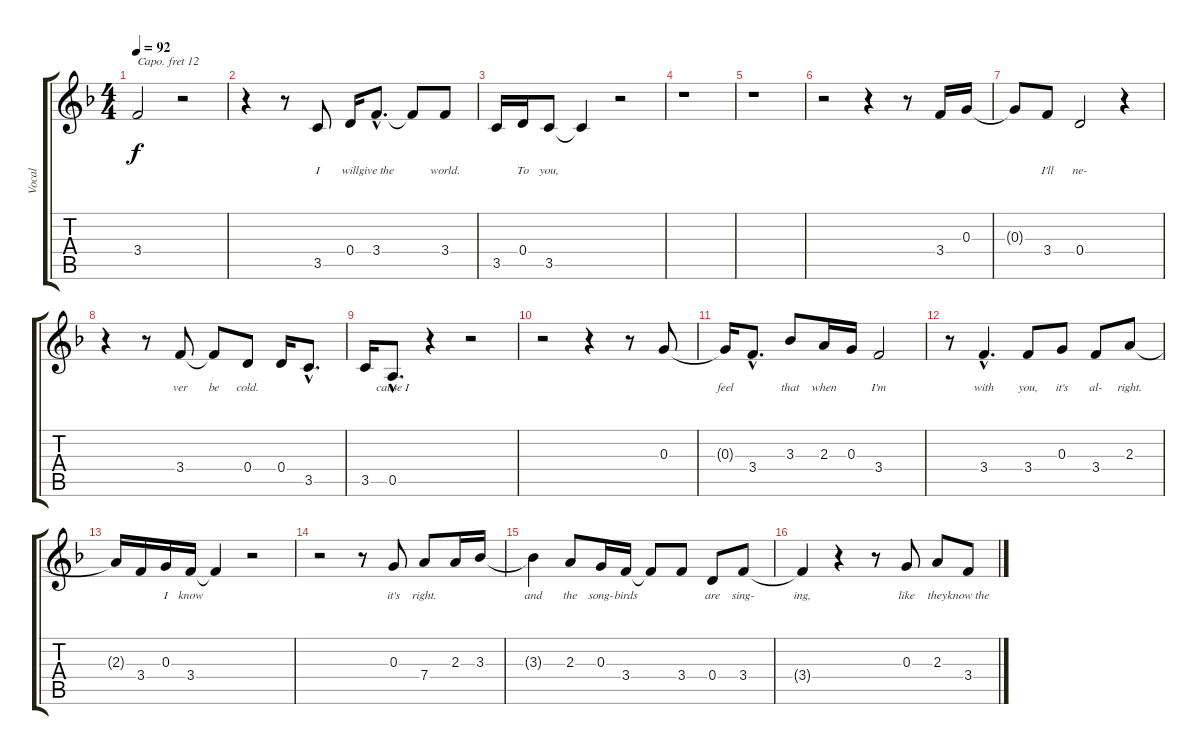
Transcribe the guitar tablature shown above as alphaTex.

\track ("Vocal" "Vocal") {instrument flute}
\staff {score tabs}
\capo 12
\tuning (E4 B3 G3 D3 A2 E2) {hide}
\ts (4 4)
\tempo 92
\clef g2
\ks f
3.4.2{lyrics (0 "") lyrics (1 "") lyrics (2 "") lyrics (3 "") lyrics (4 "") dy f} r.2 |
r.4 r.8 3.5.8{lyrics (0 "I ") lyrics (1 "") lyrics (2 "") lyrics (3 "") lyrics (4 "")} 0.4.16{lyrics (0 "will") lyrics (1 "") lyrics (2 "") lyrics (3 "") lyrics (4 "")} 3.4{hac}.8{d lyrics (0 "give the") lyrics (1 "") lyrics (2 "") lyrics (3 "") lyrics (4 "")} 3.4{t}.8{lyrics (0 "") lyrics (1 "") lyrics (2 "") lyrics (3 "") lyrics (4 "")} 3.4.8{lyrics (0 "world.") lyrics (1 "") lyrics (2 "") lyrics (3 "") lyrics (4 "")} |
3.5.16{lyrics (0 "") lyrics (1 "") lyrics (2 "") lyrics (3 "") lyrics (4 "")} 0.4.16{lyrics (0 "To ") lyrics (1 "") lyrics (2 "") lyrics (3 "") lyrics (4 "")} 3.5.8{lyrics (0 "you, ") lyrics (1 "") lyrics (2 "") lyrics (3 "") lyrics (4 "")} 3.5{t}.4{lyrics (0 "") lyrics (1 "") lyrics (2 "") lyrics (3 "") lyrics (4 "")} r.2 |
r.1 |
r.1 |
r.2 r.4 r.8 3.4.16{lyrics (0 "") lyrics (1 "") lyrics (2 "") lyrics (3 "") lyrics (4 "")} 0.3.16{lyrics (0 "") lyrics (1 "") lyrics (2 "") lyrics (3 "") lyrics (4 "")} |
0.3{t}.8{lyrics (0 "") lyrics (1 "") lyrics (2 "") lyrics (3 "") lyrics (4 "")} 3.4.8{lyrics (0 "I'll") lyrics (1 "") lyrics (2 "") lyrics (3 "") lyrics (4 "")} 0.4.2{lyrics (0 "ne-") lyrics (1 "") lyrics (2 "") lyrics (3 "") lyrics (4 "")} r.4 |
r.4 r.8 3.4.8{lyrics (0 "ver") lyrics (1 "") lyrics (2 "") lyrics (3 "") lyrics (4 "")} 3.4{t}.8{lyrics (0 "be") lyrics (1 "") lyrics (2 "") lyrics (3 "") lyrics (4 "")} 0.4.8{lyrics (0 "cold. ") lyrics (1 "") lyrics (2 "") lyrics (3 "") lyrics (4 "")} 0.4.16{lyrics (0 "") lyrics (1 "") lyrics (2 "") lyrics (3 "") lyrics (4 "")} 3.5{hac}.8{d lyrics (0 "") lyrics (1 "") lyrics (2 "") lyrics (3 "") lyrics (4 "")} |
3.5.16{lyrics (0 "") lyrics (1 "") lyrics (2 "") lyrics (3 "") lyrics (4 "")} 0.5{hac}.8{d lyrics (0 "cause I") lyrics (1 "") lyrics (2 "") lyrics (3 "") lyrics (4 "")} r.4 r.2 |
r.2 r.4 r.8 0.3.8{lyrics (0 "") lyrics (1 "") lyrics (2 "") lyrics (3 "") lyrics (4 "")} |
0.3{t}.16{lyrics (0 "feel ") lyrics (1 "") lyrics (2 "") lyrics (3 "") lyrics (4 "")} 3.4{hac}.8{d lyrics (0 "") lyrics (1 "") lyrics (2 "") lyrics (3 "") lyrics (4 "")} 3.3.8{lyrics (0 "that") lyrics (1 "") lyrics (2 "") lyrics (3 "") lyrics (4 "")} 2.3.16{lyrics (0 "when ") lyrics (1 "") lyrics (2 "") lyrics (3 "") lyrics (4 "")} 0.3.16{lyrics (0 "") lyrics (1 "") lyrics (2 "") lyrics (3 "") lyrics (4 "")} 3.4.2{lyrics (0 "I'm") lyrics (1 "") lyrics (2 "") lyrics (3 "") lyrics (4 "")} |
r.8 3.4{hac}.4{d lyrics (0 "with") lyrics (1 "") lyrics (2 "") lyrics (3 "") lyrics (4 "")} 3.4.8{lyrics (0 "you, ") lyrics (1 "") lyrics (2 "") lyrics (3 "") lyrics (4 "")} 0.3.8{lyrics (0 "it's") lyrics (1 "") lyrics (2 "") lyrics (3 "") lyrics (4 "")} 3.4.8{lyrics (0 "al-") lyrics (1 "") lyrics (2 "") lyrics (3 "") lyrics (4 "")} 2.3.8{lyrics (0 "right. ") lyrics (1 "") lyrics (2 "") lyrics (3 "") lyrics (4 "")} |
2.3{t}.16{lyrics (0 "") lyrics (1 "") lyrics (2 "") lyrics (3 "") lyrics (4 "")} 3.4.16{lyrics (0 "") lyrics (1 "") lyrics (2 "") lyrics (3 "") lyrics (4 "")} 0.3.16{lyrics (0 "I") lyrics (1 "") lyrics (2 "") lyrics (3 "") lyrics (4 "")} 3.4.16{lyrics (0 "know ") lyrics (1 "") lyrics (2 "") lyrics (3 "") lyrics (4 "")} 3.4{t}.4{lyrics (0 "") lyrics (1 "") lyrics (2 "") lyrics (3 "") lyrics (4 "")} r.2 |
r.2 r.8 0.3.8{lyrics (0 "it's") lyrics (1 "") lyrics (2 "") lyrics (3 "") lyrics (4 "")} 7.4.8{lyrics (0 "right. ") lyrics (1 "") lyrics (2 "") lyrics (3 "") lyrics (4 "")} 2.3.16{lyrics (0 "") lyrics (1 "") lyrics (2 "") lyrics (3 "") lyrics (4 "")} 3.3.16{lyrics (0 "") lyrics (1 "") lyrics (2 "") lyrics (3 "") lyrics (4 "")} |
3.3{t}.4{lyrics (0 "and") lyrics (1 "") lyrics (2 "") lyrics (3 "") lyrics (4 "")} 2.3.8{lyrics (0 "the") lyrics (1 "") lyrics (2 "") lyrics (3 "") lyrics (4 "")} 0.3.16{lyrics (0 "song-") lyrics (1 "") lyrics (2 "") lyrics (3 "") lyrics (4 "")} 3.4.16{lyrics (0 "birds ") lyrics (1 "") lyrics (2 "") lyrics (3 "") lyrics (4 "")} 3.4{t}.8{lyrics (0 "") lyrics (1 "") lyrics (2 "") lyrics (3 "") lyrics (4 "")} 3.4.8{lyrics (0 "") lyrics (1 "") lyrics (2 "") lyrics (3 "") lyrics (4 "")} 0.4.8{lyrics (0 "are") lyrics (1 "") lyrics (2 "") lyrics (3 "") lyrics (4 "")} 3.4.8{lyrics (0 "sing-") lyrics (1 "") lyrics (2 "") lyrics (3 "") lyrics (4 "")} |
3.4{t}.4{lyrics (0 "ing,") lyrics (1 "") lyrics (2 "") lyrics (3 "") lyrics (4 "")} r.4 r.8 0.3.8{lyrics (0 "like") lyrics (1 "") lyrics (2 "") lyrics (3 "") lyrics (4 "")} 2.3.8{lyrics (0 "they") lyrics (1 "") lyrics (2 "") lyrics (3 "") lyrics (4 "")} 3.4.8{lyrics (0 "know the") lyrics (1 "") lyrics (2 "") lyrics (3 "") lyrics (4 "")}
